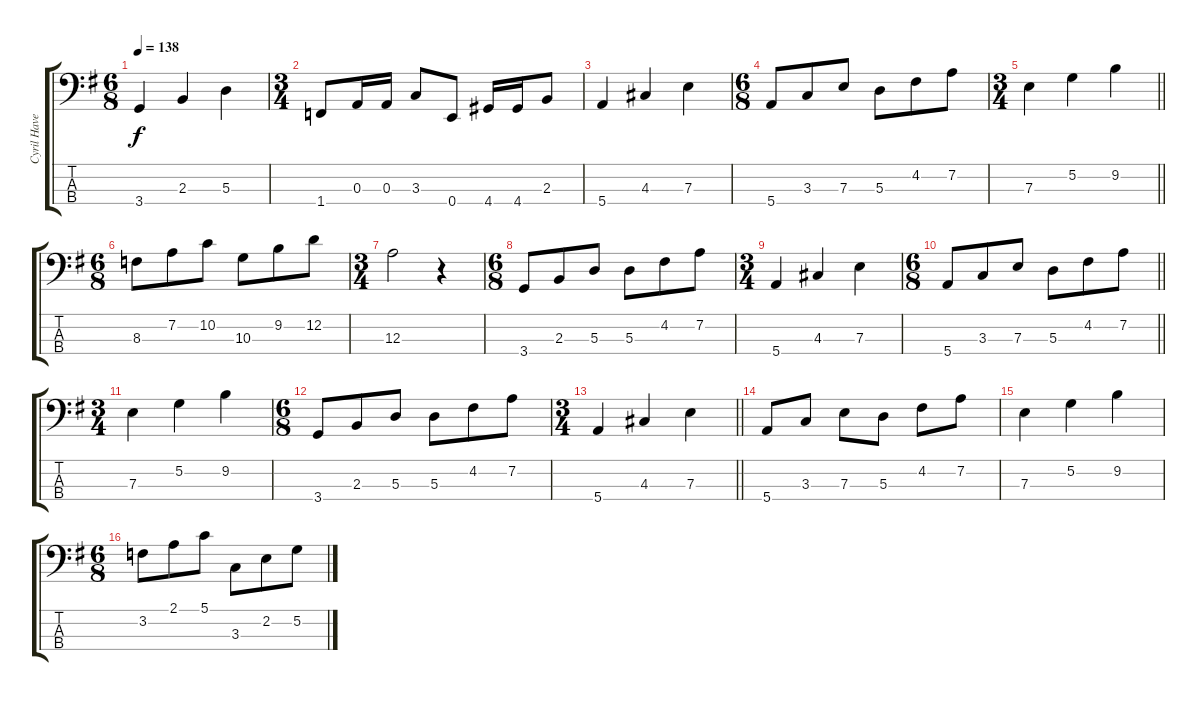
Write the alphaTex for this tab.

\track ("Cyril Havermans Bass Guitar" "Cyril Have") {instrument electricbassfinger}
\staff {score tabs}
\tuning (G2 D2 A1 E1) {hide}
\ts (6 8)
\tempo 138
\clef f4
\ks g
3.4.4{dy f} 2.3.4 5.3.4 |
\ts (3 4)
1.4.8 0.3.16 0.3.16 3.3.8 0.4.8 4.4.16 4.4.16 2.3.8 |
5.4.4 4.3.4 7.3.4 |
\ts (6 8)
5.4.8 3.3.8 7.3.8 5.3.8 4.2.8 7.2.8 |
\ts (3 4)
\barLineRight lightlight
7.3.4 5.2.4 9.2.4 |
\ts (6 8)
8.3.8 7.2.8 10.2.8 10.3.8 9.2.8 12.2.8 |
\ts (3 4)
12.3.2 r.4 |
\ts (6 8)
3.4.8 2.3.8 5.3.8 5.3.8 4.2.8 7.2.8 |
\ts (3 4)
5.4.4 4.3.4 7.3.4 |
\ts (6 8)
\barLineRight lightlight
5.4.8 3.3.8 7.3.8 5.3.8 4.2.8 7.2.8 |
\ts (3 4)
\section ("" " ")
7.3.4 5.2.4 9.2.4 |
\ts (6 8)
3.4.8 2.3.8 5.3.8 5.3.8 4.2.8 7.2.8 |
\ts (3 4)
\barLineRight lightlight
5.4.4 4.3.4 7.3.4 |
5.4.8 3.3.8 7.3.8 5.3.8 4.2.8 7.2.8 |
7.3.4 5.2.4 9.2.4 |
\ts (6 8)
3.2.8 2.1.8 5.1.8 3.3.8 2.2.8 5.2.8
